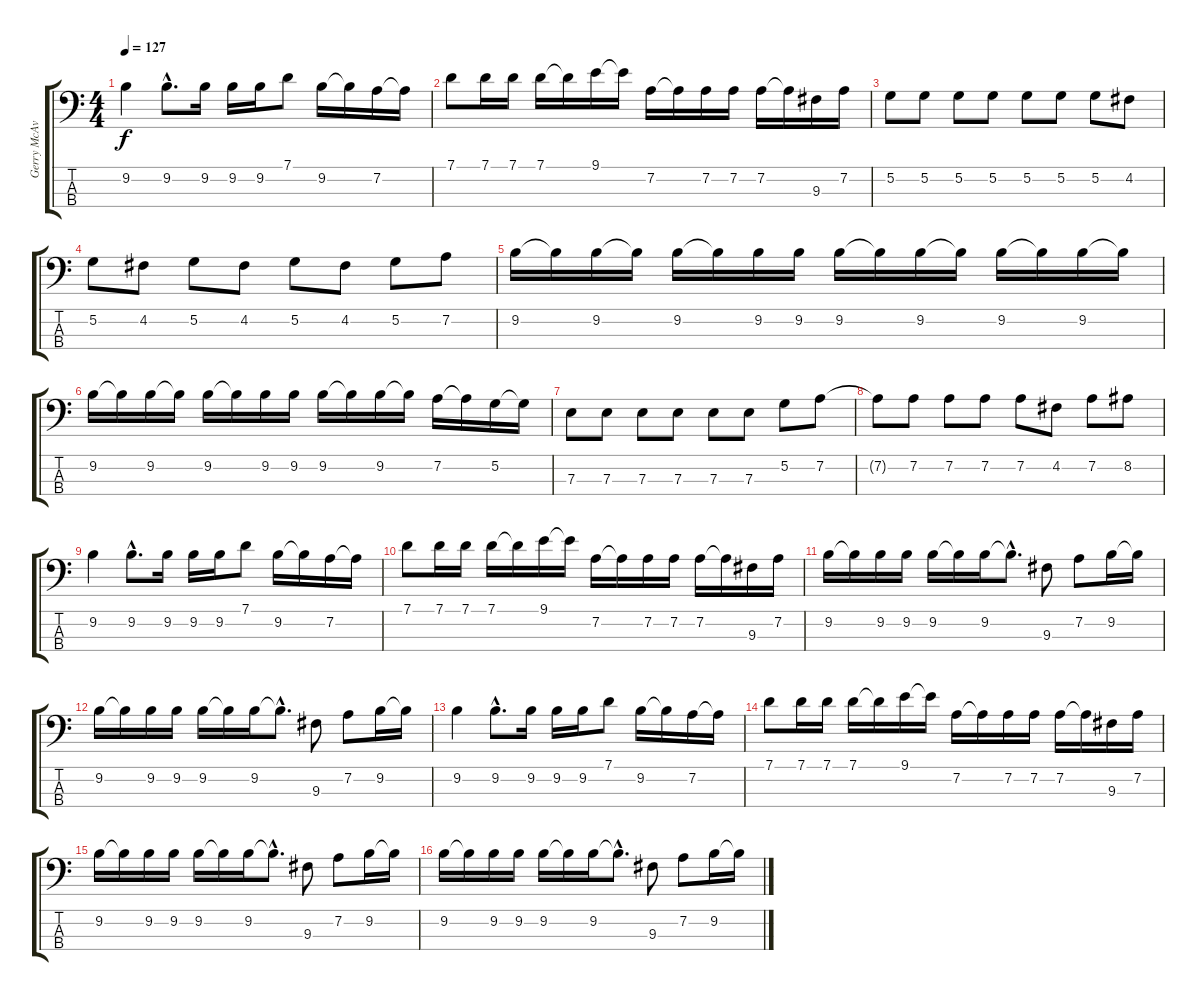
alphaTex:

\track ("Gerry McAvoy" "Gerry McAv") {instrument electricbasspick}
\staff {score tabs}
\tuning (G2 D2 A1 E1) {hide}
\ts (4 4)
\tempo 127
\clef f4
\ks c
9.2.4{dy f} 9.2{hac}.8{d} 9.2.16 9.2.16 9.2.16 7.1.8 9.2.16 9.2{t}.16 7.2.16 7.2{t}.16 |
7.1.8 7.1.16 7.1.16 7.1.16 7.1{t}.16 9.1.16 9.1{t}.16 7.2.16 7.2{t}.16 7.2.16 7.2.16 7.2.16 7.2{t}.16 9.3.16 7.2.16 |
5.2.8 5.2.8 5.2.8 5.2.8 5.2.8 5.2.8 5.2.8 4.2.8 |
5.2.8 4.2.8 5.2.8 4.2.8 5.2.8 4.2.8 5.2.8 7.2.8 |
9.2.16 9.2{t}.16 9.2.16 9.2{t}.16 9.2.16 9.2{t}.16 9.2.16 9.2.16 9.2.16 9.2{t}.16 9.2.16 9.2{t}.16 9.2.16 9.2{t}.16 9.2.16 9.2{t}.16 |
9.2.16 9.2{t}.16 9.2.16 9.2{t}.16 9.2.16 9.2{t}.16 9.2.16 9.2.16 9.2.16 9.2{t}.16 9.2.16 9.2{t}.16 7.2.16 7.2{t}.16 5.2.16 5.2{t}.16 |
7.3.8 7.3.8 7.3.8 7.3.8 7.3.8 7.3.8 5.2.8 7.2.8 |
7.2{t}.8 7.2.8 7.2.8 7.2.8 7.2.8 4.2.8 7.2.8 8.2.8 |
9.2.4 9.2{hac}.8{d} 9.2.16 9.2.16 9.2.16 7.1.8 9.2.16 9.2{t}.16 7.2.16 7.2{t}.16 |
7.1.8 7.1.16 7.1.16 7.1.16 7.1{t}.16 9.1.16 9.1{t}.16 7.2.16 7.2{t}.16 7.2.16 7.2.16 7.2.16 7.2{t}.16 9.3.16 7.2.16 |
9.2.16 9.2{t}.16 9.2.16 9.2.16 9.2.16 9.2{t}.16 9.2.16 9.2{hac t}.8{d} 9.3.8 7.2.8 9.2.16 9.2{t}.16 |
9.2.16 9.2{t}.16 9.2.16 9.2.16 9.2.16 9.2{t}.16 9.2.16 9.2{hac t}.8{d} 9.3.8 7.2.8 9.2.16 9.2{t}.16 |
9.2.4 9.2{hac}.8{d} 9.2.16 9.2.16 9.2.16 7.1.8 9.2.16 9.2{t}.16 7.2.16 7.2{t}.16 |
7.1.8 7.1.16 7.1.16 7.1.16 7.1{t}.16 9.1.16 9.1{t}.16 7.2.16 7.2{t}.16 7.2.16 7.2.16 7.2.16 7.2{t}.16 9.3.16 7.2.16 |
9.2.16 9.2{t}.16 9.2.16 9.2.16 9.2.16 9.2{t}.16 9.2.16 9.2{hac t}.8{d} 9.3.8 7.2.8 9.2.16 9.2{t}.16 |
9.2.16 9.2{t}.16 9.2.16 9.2.16 9.2.16 9.2{t}.16 9.2.16 9.2{hac t}.8{d} 9.3.8 7.2.8 9.2.16 9.2{t}.16
